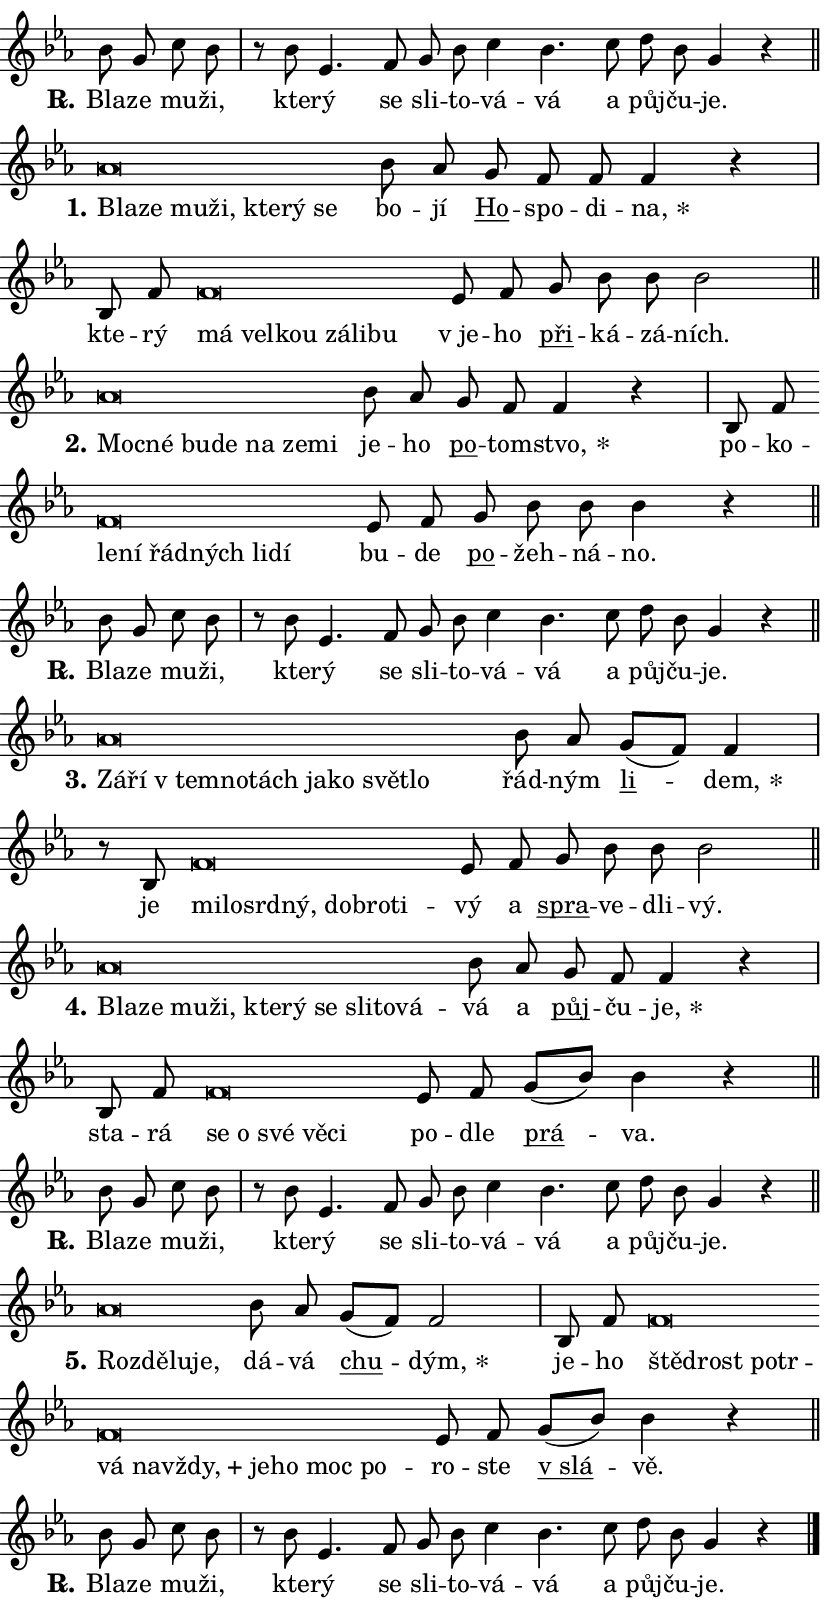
\version "2.24.0"
\header { tagline = "" }
\paper {
  indent = 0\cm
  top-margin = 0\cm
  right-margin = 0.13\cm % to fit lyric hyphens
  bottom-margin = 0\cm
  left-margin = 0\cm
  paper-width = 14\cm
  page-breaking = #ly:one-page-breaking
  system-system-spacing.basic-distance = #11
  score-system-spacing.basic-distance = #11
  ragged-last = ##f
}


%% Author: Thomas Morley
%% https://lists.gnu.org/archive/html/lilypond-user/2020-05/msg00002.html
#(define (line-position grob)
"Returns position of @var[grob} in current system:
   @code{'start}, if at first time-step
   @code{'end}, if at last time-step
   @code{'middle} otherwise
"
  (let* ((col (ly:item-get-column grob))
         (ln (ly:grob-object col 'left-neighbor))
         (rn (ly:grob-object col 'right-neighbor))
         (col-to-check-left (if (ly:grob? ln) ln col))
         (col-to-check-right (if (ly:grob? rn) rn col))
         (break-dir-left
           (and
             (ly:grob-property col-to-check-left 'non-musical #f)
             (ly:item-break-dir col-to-check-left)))
         (break-dir-right
           (and
             (ly:grob-property col-to-check-right 'non-musical #f)
             (ly:item-break-dir col-to-check-right))))
        (cond ((eqv? 1 break-dir-left) 'start)
              ((eqv? -1 break-dir-right) 'end)
              (else 'middle))))

#(define (tranparent-at-line-position vctor)
  (lambda (grob)
  "Relying on @code{line-position} select the relevant enry from @var{vctor}.
Used to determine transparency,"
    (case (line-position grob)
      ((end) (not (vector-ref vctor 0)))
      ((middle) (not (vector-ref vctor 1)))
      ((start) (not (vector-ref vctor 2))))))

noteHeadBreakVisibility =
#(define-music-function (break-visibility)(vector?)
"Makes @code{NoteHead}s transparent relying on @var{break-visibility}"
#{
  \override NoteHead.transparent =
    #(tranparent-at-line-position break-visibility)
#})

#(define delete-ledgers-for-transparent-note-heads
  (lambda (grob)
    "Reads whether a @code{NoteHead} is transparent.
If so this @code{NoteHead} is removed from @code{'note-heads} from
@var{grob}, which is supposed to be @code{LedgerLineSpanner}.
As a result ledgers are not printed for this @code{NoteHead}"
    (let* ((nhds-array (ly:grob-object grob 'note-heads))
           (nhds-list
             (if (ly:grob-array? nhds-array)
                 (ly:grob-array->list nhds-array)
                 '()))
           ;; Relies on the transparent-property being done before
           ;; Staff.LedgerLineSpanner.after-line-breaking is executed.
           ;; This is fragile ...
           (to-keep
             (remove
               (lambda (nhd)
                 (ly:grob-property nhd 'transparent #f))
               nhds-list)))
      ;; TODO find a better method to iterate over grob-arrays, similiar
      ;; to filter/remove etc for lists
      ;; For now rebuilt from scratch
      (set! (ly:grob-object grob 'note-heads)  '())
      (for-each
        (lambda (nhd)
          (ly:pointer-group-interface::add-grob grob 'note-heads nhd))
        to-keep))))

squashNotes = {
  \override NoteHead.X-extent = #'(-0.2 . 0.2)
  \override NoteHead.Y-extent = #'(-0.75 . 0)
  \override NoteHead.stencil =
    #(lambda (grob)
       (let ((pos (ly:grob-property grob 'staff-position)))
         (begin
           (if (< pos -7) (display "ERROR: Lower brevis then expected\n") (display ""))
           (if (<= pos -6) ly:text-interface::print ly:note-head::print))))
}
unSquashNotes = {
  \revert NoteHead.X-extent
  \revert NoteHead.Y-extent
  \revert NoteHead.stencil
}

hideNotes = \noteHeadBreakVisibility #begin-of-line-visible
unHideNotes = \noteHeadBreakVisibility #all-visible

% work-around for resetting accidentals
% https://lilypond.org/doc/v2.23/Documentation/notation/displaying-rhythms#unmetered-music
cadenzaMeasure = {
  \cadenzaOff
  \partial 1024 s1024
  \cadenzaOn
}

#(define-markup-command (accent layout props text) (markup?)
  "Underline accented syllable"
  (interpret-markup layout props
    #{\markup \override #'(offset . 4.3) \underline { #text }#}))

responsum = \markup \concat {
  "R" \hspace #-1.05 \path #0.1 #'((moveto 0 0.07) (lineto 0.9 0.8)) \hspace #0.05 "."
}

spaceSize = #0.6828661417322834 % exact space size for TeX Gyre Schola

\layout {
  \context {
    \Staff
    \remove "Time_signature_engraver"
    \override LedgerLineSpanner.after-line-breaking = #delete-ledgers-for-transparent-note-heads
  }
  \context {
    \Lyrics {
      \override LyricSpace.minimum-distance = \spaceSize
      \override LyricText.font-name = #"TeX Gyre Schola"
      \override LyricText.font-size = 1
      \override StanzaNumber.font-name = #"TeX Gyre Schola Bold"
      \override StanzaNumber.font-size = 1
    }
  }
  \context {
    \Score 
    \override NoteHead.text =
      #(lambda (grob) 
        (let ((pos (ly:grob-property grob 'staff-position)))
          #{\markup {
            \combine
              \halign #-0.55 \raise #(if (= pos -6) 0 0.5) \override #'(thickness . 2) \draw-line #'(3.2 . 0)
              \musicglyph "noteheads.sM1"
          }#}))
  }
}

% magnetic-lyrics.ily
%
%   written by
%     Jean Abou Samra <jean@abou-samra.fr>
%     Werner Lemberg <wl@gnu.org>
%
%   adapted by
%     Jiri Hon <jiri.hon@gmail.com>
%
% Version 2022-Apr-15

% https://www.mail-archive.com/lilypond-user@gnu.org/msg149350.html

#(define (Left_hyphen_pointer_engraver context)
   "Collect syllable-hyphen-syllable occurrences in lyrics and store
them in properties.  This engraver only looks to the left.  For
example, if the lyrics input is @code{foo -- bar}, it does the
following.

@itemize @bullet
@item
Set the @code{text} property of the @code{LyricHyphen} grob between
@q{foo} and @q{bar} to @code{foo}.

@item
Set the @code{left-hyphen} property of the @code{LyricText} grob with
text @q{foo} to the @code{LyricHyphen} grob between @q{foo} and
@q{bar}.
@end itemize

Use this auxiliary engraver in combination with the
@code{lyric-@/text::@/apply-@/magnetic-@/offset!} hook."
   (let ((hyphen #f)
         (text #f))
     (make-engraver
      (acknowledgers
       ((lyric-syllable-interface engraver grob source-engraver)
        (set! text grob)))
      (end-acknowledgers
       ((lyric-hyphen-interface engraver grob source-engraver)
        ;(when (not (grob::has-interface grob 'lyric-space-interface))
          (set! hyphen grob)));)
      ((stop-translation-timestep engraver)
       (when (and text hyphen)
         (ly:grob-set-object! text 'left-hyphen hyphen))
       (set! text #f)
       (set! hyphen #f)))))

#(define (lyric-text::apply-magnetic-offset! grob)
   "If the space between two syllables is less than the value in
property @code{LyricText@/.details@/.squash-threshold}, move the right
syllable to the left so that it gets concatenated with the left
syllable.

Use this function as a hook for
@code{LyricText@/.after-@/line-@/breaking} if the
@code{Left_@/hyphen_@/pointer_@/engraver} is active."
   (let ((hyphen (ly:grob-object grob 'left-hyphen #f)))
     (when hyphen
       (let ((left-text (ly:spanner-bound hyphen LEFT)))
         (when (grob::has-interface left-text 'lyric-syllable-interface)
           (let* ((common (ly:grob-common-refpoint grob left-text X))
                  (this-x-ext (ly:grob-extent grob common X))
                  (left-x-ext
                   (begin
                     ;; Trigger magnetism for left-text.
                     (ly:grob-property left-text 'after-line-breaking)
                     (ly:grob-extent left-text common X)))
                  ;; `delta` is the gap width between two syllables.
                  (delta (- (interval-start this-x-ext)
                            (interval-end left-x-ext)))
                  (details (ly:grob-property grob 'details))
                  (threshold (assoc-get 'squash-threshold details 0.2)))
             (when (< delta threshold)
               (let* (;; We have to manipulate the input text so that
                      ;; ligatures crossing syllable boundaries are not
                      ;; disabled.  For languages based on the Latin
                      ;; script this is essentially a beautification.
                      ;; However, for non-Western scripts it can be a
                      ;; necessity.
                      (lt (ly:grob-property left-text 'text))
                      (rt (ly:grob-property grob 'text))
                      (is-space (grob::has-interface hyphen 'lyric-space-interface))
                      (space (if is-space " " ""))
                      (extra-delta (if is-space spaceSize 0))
                      ;; Append new syllable.
                      (ltrt-space (if (and (string? lt) (string? rt))
                                (string-append lt space rt)
                                (make-concat-markup (list lt space rt))))
                      ;; Right-align `ltrt` to the right side.
                      (ltrt-space-markup (grob-interpret-markup
                               grob
                               (make-translate-markup
                                (cons (interval-length this-x-ext) 0)
                                (make-right-align-markup ltrt-space)))))
                 (begin
                   ;; Don't print `left-text`.
                   (ly:grob-set-property! left-text 'stencil #f)
                   ;; Set text and stencil (which holds all collected
                   ;; syllables so far) and shift it to the left.
                   (ly:grob-set-property! grob 'text ltrt-space)
                   (ly:grob-set-property! grob 'stencil ltrt-space-markup)
                   (ly:grob-translate-axis! grob (- (- delta extra-delta)) X))))))))))


#(define (lyric-hyphen::displace-bounds-first grob)
   ;; Make very sure this callback isn't triggered too early.
   (let ((left (ly:spanner-bound grob LEFT))
         (right (ly:spanner-bound grob RIGHT)))
     (ly:grob-property left 'after-line-breaking)
     (ly:grob-property right 'after-line-breaking)
     (ly:lyric-hyphen::print grob)))

squashThreshold = #0.4

\layout {
  \context {
    \Lyrics
    \consists #Left_hyphen_pointer_engraver
    \override LyricText.after-line-breaking =
      #lyric-text::apply-magnetic-offset!
    \override LyricHyphen.stencil = #lyric-hyphen::displace-bounds-first
    \override LyricText.details.squash-threshold = \squashThreshold
    \override LyricHyphen.minimum-distance = 0
    \override LyricHyphen.minimum-length = \squashThreshold
  }
}

squashText = \override LyricText.details.squash-threshold = 9999
unSquashText = \override LyricText.details.squash-threshold = \squashThreshold

leftText = \override LyricText.self-alignment-X = #LEFT
unLeftText = \revert LyricText.self-alignment-X

starOffset = #(lambda (grob) 
                (let ((x_offset (ly:self-alignment-interface::aligned-on-x-parent grob)))
                  (if (= x_offset 0) 0 (+ x_offset 1.2))))

star = #(define-music-function (syllable)(string?)
"Append star separator at the end of a syllable"
#{
  \once \override LyricText.X-offset = #starOffset
  \lyricmode { \markup {
    #syllable
    \override #'((font-name . "TeX Gyre Schola Bold")) \hspace #0.2 \lower #0.65 \larger "*"
  } }
#})

starAccent = #(define-music-function (syllable)(string?)
"Append star separator at the end of a syllable and make accent"
#{
  \once \override LyricText.X-offset = #starOffset
  \lyricmode { \markup {
    \accent #syllable
    \override #'((font-name . "TeX Gyre Schola Bold")) \hspace #0.2 \lower #0.65 \larger "*"
  } }
#})

breath = #(define-music-function (syllable)(string?)
"Append breathing indicator at the end of a syllable"
#{
  \lyricmode { \markup { #syllable "+" } }
#})

optionalBreath = #(define-music-function (syllable)(string?)
"Append optional breathing indicator at the end of a syllable"
#{
  \lyricmode { \markup { #syllable "(+)" } }
#})


\score {
    <<
        \new Voice = "melody" { \cadenzaOn \key es \major \relative { bes'8 g c bes \cadenzaMeasure \bar "|" r bes es,4. f8 \bar "" g bes \bar "" c4 bes4. c8 \bar "" d bes g4 r \cadenzaMeasure \bar "||" \break } }
        \new Lyrics \lyricsto "melody" { \lyricmode { \set stanza = \responsum
Bla -- ze mu -- ži, kte -- rý se sli -- to -- vá -- vá a půj -- ču -- je. } }
    >>
    \layout {}
}

\score {
    <<
        \new Voice = "melody" { \cadenzaOn \key es \major \relative { \squashNotes as'\breve*1/16 \hideNotes \breve*1/16 \bar "" \breve*1/16 \bar "" \breve*1/16 \bar "" \breve*1/16 \bar "" \breve*1/16 \breve*1/16 \bar "" \unHideNotes \unSquashNotes bes8 as \bar "" g f f f4 r \cadenzaMeasure \bar "|" bes,8 f' \bar "" \squashNotes f\breve*1/16 \hideNotes \breve*1/16 \bar "" \breve*1/16 \bar "" \breve*1/16 \bar "" \breve*1/16 \breve*1/16 \bar "" \unHideNotes \unSquashNotes es8 f \bar "" g bes bes bes2 \cadenzaMeasure \bar "||" \break } }
        \new Lyrics \lyricsto "melody" { \lyricmode { \set stanza = "1."
\leftText Bla -- \squashText ze mu -- ži, kte -- rý se \unLeftText \unSquashText bo -- jí \markup \accent Ho -- spo -- di -- \star na, kte -- rý \leftText má \squashText vel -- kou zá -- li -- bu \unLeftText \unSquashText "v je" -- ho \markup \accent při -- ká -- zá -- ních. } }
    >>
    \layout {}
}

\score {
    <<
        \new Voice = "melody" { \cadenzaOn \key es \major \relative { \squashNotes as'\breve*1/16 \hideNotes \breve*1/16 \bar "" \breve*1/16 \bar "" \breve*1/16 \bar "" \breve*1/16 \bar "" \breve*1/16 \breve*1/16 \bar "" \unHideNotes \unSquashNotes bes8 as \bar "" g f f4 r \cadenzaMeasure \bar "|" bes,8 f' \bar "" \squashNotes f\breve*1/16 \hideNotes \breve*1/16 \bar "" \breve*1/16 \bar "" \breve*1/16 \bar "" \breve*1/16 \breve*1/16 \bar "" \unHideNotes \unSquashNotes es8 f \bar "" g bes bes bes4 r \cadenzaMeasure \bar "||" \break } }
        \new Lyrics \lyricsto "melody" { \lyricmode { \set stanza = "2."
\leftText Moc -- \squashText né bu -- de na ze -- mi \unLeftText \unSquashText je -- ho \markup \accent po -- tom -- \star stvo, po -- ko -- \leftText le -- \squashText ní řád -- ných li -- dí \unLeftText \unSquashText bu -- de \markup \accent po -- žeh -- ná -- no. } }
    >>
    \layout {}
}

\score {
    <<
        \new Voice = "melody" { \cadenzaOn \key es \major \relative { bes'8 g c bes \cadenzaMeasure \bar "|" r bes es,4. f8 \bar "" g bes \bar "" c4 bes4. c8 \bar "" d bes g4 r \cadenzaMeasure \bar "||" \break } }
        \new Lyrics \lyricsto "melody" { \lyricmode { \set stanza = \responsum
Bla -- ze mu -- ži, kte -- rý se sli -- to -- vá -- vá a půj -- ču -- je. } }
    >>
    \layout {}
}

\score {
    <<
        \new Voice = "melody" { \cadenzaOn \key es \major \relative { \squashNotes as'\breve*1/16 \hideNotes \breve*1/16 \bar "" \breve*1/16 \bar "" \breve*1/16 \bar "" \breve*1/16 \bar "" \breve*1/16 \bar "" \breve*1/16 \bar "" \breve*1/16 \breve*1/16 \bar "" \unHideNotes \unSquashNotes bes8 as \bar "" g[( f)] f4 \cadenzaMeasure \bar "|" r8 bes,8 \squashNotes f'\breve*1/16 \hideNotes \breve*1/16 \bar "" \breve*1/16 \bar "" \breve*1/16 \bar "" \breve*1/16 \bar "" \breve*1/16 \breve*1/16 \bar "" \unHideNotes \unSquashNotes es8 f \bar "" g bes bes bes2 \cadenzaMeasure \bar "||" \break } }
        \new Lyrics \lyricsto "melody" { \lyricmode { \set stanza = "3."
\leftText Zá -- \squashText ří "v tem" -- no -- tách ja -- ko svět -- lo \unLeftText \unSquashText řád -- ným \markup \accent li -- \star dem, je \leftText mi -- \squashText lo -- srd -- ný, dob -- ro -- ti -- \unLeftText \unSquashText vý a \markup \accent spra -- ve -- dli -- vý. } }
    >>
    \layout {}
}

\score {
    <<
        \new Voice = "melody" { \cadenzaOn \key es \major \relative { \squashNotes as'\breve*1/16 \hideNotes \breve*1/16 \bar "" \breve*1/16 \bar "" \breve*1/16 \bar "" \breve*1/16 \bar "" \breve*1/16 \bar "" \breve*1/16 \bar "" \breve*1/16 \bar "" \breve*1/16 \breve*1/16 \bar "" \unHideNotes \unSquashNotes bes8 as \bar "" g f f4 r \cadenzaMeasure \bar "|" bes,8 f' \bar "" \squashNotes f\breve*1/16 \hideNotes \breve*1/16 \bar "" \breve*1/16 \bar "" \breve*1/16 \breve*1/16 \bar "" \unHideNotes \unSquashNotes es8 f \bar "" g[( bes)] bes4 r \cadenzaMeasure \bar "||" \break } }
        \new Lyrics \lyricsto "melody" { \lyricmode { \set stanza = "4."
\leftText Bla -- \squashText ze mu -- ži, kte -- rý se sli -- to -- vá -- \unLeftText \unSquashText vá a \markup \accent půj -- ču -- \star je, sta -- rá \leftText se \squashText o své vě -- ci \unLeftText \unSquashText po -- dle \markup \accent prá -- va. } }
    >>
    \layout {}
}

\score {
    <<
        \new Voice = "melody" { \cadenzaOn \key es \major \relative { bes'8 g c bes \cadenzaMeasure \bar "|" r bes es,4. f8 \bar "" g bes \bar "" c4 bes4. c8 \bar "" d bes g4 r \cadenzaMeasure \bar "||" \break } }
        \new Lyrics \lyricsto "melody" { \lyricmode { \set stanza = \responsum
Bla -- ze mu -- ži, kte -- rý se sli -- to -- vá -- vá a půj -- ču -- je. } }
    >>
    \layout {}
}

\score {
    <<
        \new Voice = "melody" { \cadenzaOn \key es \major \relative { \squashNotes as'\breve*1/16 \hideNotes \breve*1/16 \bar "" \breve*1/16 \breve*1/16 \bar "" \unHideNotes \unSquashNotes bes8 as \bar "" g[( f)] f2 \cadenzaMeasure \bar "|" bes,8 f' \bar "" \squashNotes f\breve*1/16 \hideNotes \breve*1/16 \bar "" \breve*1/16 \bar "" \breve*1/16 \bar "" \breve*1/16 \bar "" \breve*1/16 \bar "" \breve*1/16 \bar "" \breve*1/16 \bar "" \breve*1/16 \bar "" \breve*1/16 \breve*1/16 \bar "" \unHideNotes \unSquashNotes es8 f \bar "" g[( bes)] bes4 r \cadenzaMeasure \bar "||" \break } }
        \new Lyrics \lyricsto "melody" { \lyricmode { \set stanza = "5."
\leftText Roz -- \squashText dě -- lu -- je, \unLeftText \unSquashText dá -- vá \markup \accent chu -- \star dým, je -- ho \leftText ště -- \squashText drost po -- tr -- vá na -- \breath "vždy," je -- ho moc po -- \unLeftText \unSquashText ro -- ste \markup \accent "v slá" -- vě. } }
    >>
    \layout {}
}

\score {
    <<
        \new Voice = "melody" { \cadenzaOn \key es \major \relative { bes'8 g c bes \cadenzaMeasure \bar "|" r bes es,4. f8 \bar "" g bes \bar "" c4 bes4. c8 \bar "" d bes g4 r \cadenzaMeasure \bar "||" \break } \bar "|." }
        \new Lyrics \lyricsto "melody" { \lyricmode { \set stanza = \responsum
Bla -- ze mu -- ži, kte -- rý se sli -- to -- vá -- vá a půj -- ču -- je. } }
    >>
    \layout {}
}
